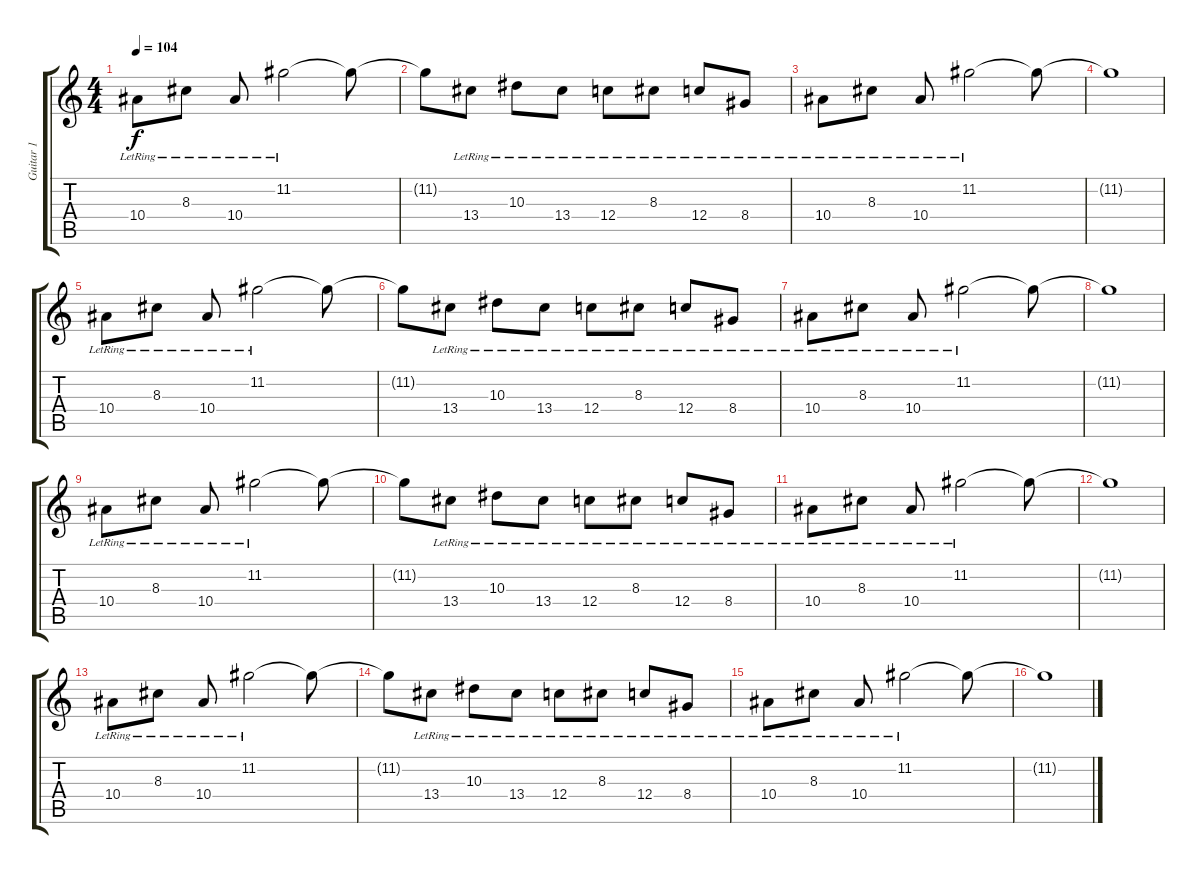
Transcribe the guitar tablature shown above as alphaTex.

\track ("Guitar 1" "Guitar 1") {instrument acousticguitarsteel}
\staff {score tabs}
\tuning (D4 A3 F3 C3 G2 C2) {hide}
\ts (4 4)
\tempo 104
\clef g2
\ks c
10.4{lr}.8{dy f} 8.3{lr}.8 10.4{lr}.8 11.2{lr}.2 11.2{t}.8 |
11.2{t}.8 13.4{lr}.8 10.3{lr}.8 13.4{lr}.8 12.4{lr}.8 8.3{lr}.8 12.4{lr}.8 8.4{lr}.8 |
10.4{lr}.8 8.3{lr}.8 10.4{lr}.8 11.2{lr}.2 11.2{t}.8 |
11.2{t}.1 |
10.4{lr}.8 8.3{lr}.8 10.4{lr}.8 11.2{lr}.2 11.2{t}.8 |
11.2{t}.8 13.4{lr}.8 10.3{lr}.8 13.4{lr}.8 12.4{lr}.8 8.3{lr}.8 12.4{lr}.8 8.4{lr}.8 |
10.4{lr}.8 8.3{lr}.8 10.4{lr}.8 11.2{lr}.2 11.2{t}.8 |
11.2{t}.1 |
10.4{lr}.8 8.3{lr}.8 10.4{lr}.8 11.2{lr}.2 11.2{t}.8 |
11.2{t}.8 13.4{lr}.8 10.3{lr}.8 13.4{lr}.8 12.4{lr}.8 8.3{lr}.8 12.4{lr}.8 8.4{lr}.8 |
10.4{lr}.8 8.3{lr}.8 10.4{lr}.8 11.2{lr}.2 11.2{t}.8 |
11.2{t}.1 |
10.4{lr}.8 8.3{lr}.8 10.4{lr}.8 11.2{lr}.2 11.2{t}.8 |
11.2{t}.8 13.4{lr}.8 10.3{lr}.8 13.4{lr}.8 12.4{lr}.8 8.3{lr}.8 12.4{lr}.8 8.4{lr}.8 |
10.4{lr}.8 8.3{lr}.8 10.4{lr}.8 11.2{lr}.2 11.2{t}.8 |
11.2{t}.1
